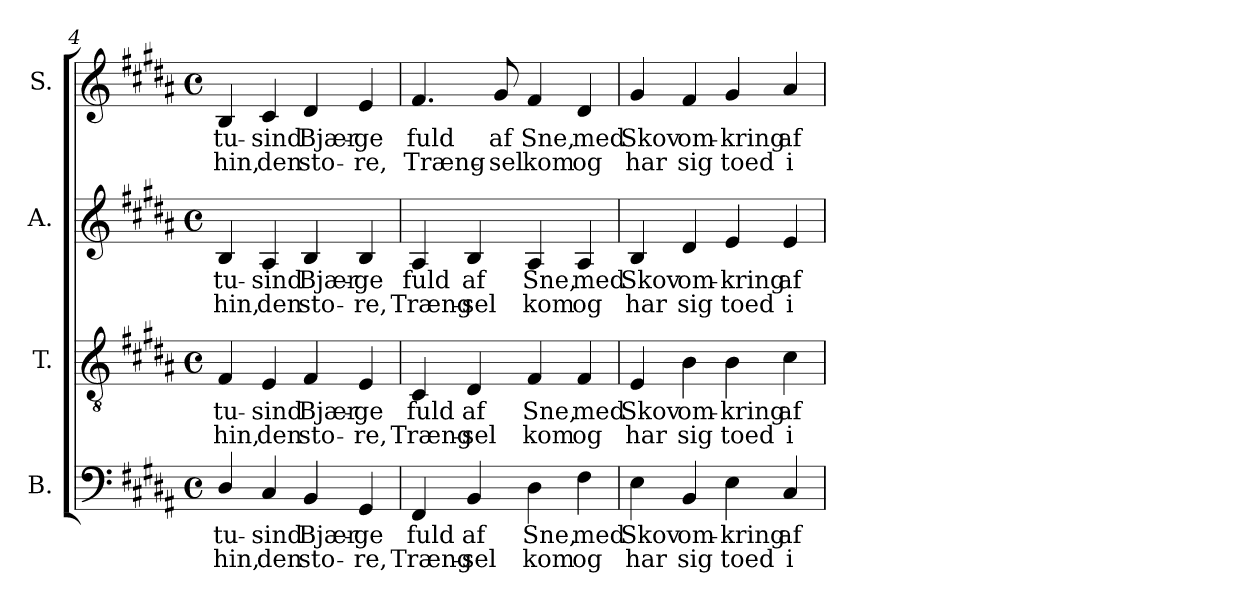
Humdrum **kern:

**kern	**text	**text	**kern	**text	**text	**kern	**text	**text	**kern	**text	**text
*part4	*part4	*part4	*part3	*part3	*part3	*part2	*part2	*part2	*part1	*part1	*part1
*staff4	*staff4	*staff4	*staff3	*staff3	*staff3	*staff2	*staff2	*staff2	*staff1	*staff1	*staff1
*I"B.	*	*	*I"T.	*	*	*I"A.	*	*	*I"S.	*	*
*I'B.	*	*	*I'T.	*	*	*I'A.	*	*	*I'S.	*	*
*clefF4	*	*	*clefGv2	*	*	*clefG2	*	*	*clefG2	*	*
*	*	*	*ITrd7c12	*	*	*	*	*	*	*	*
*k[f#c#g#d#a#]	*	*	*k[f#c#g#d#a#]	*	*	*k[f#c#g#d#a#]	*	*	*k[f#c#g#d#a#]	*	*
*B:	*	*	*B:	*	*	*B:	*	*	*B:	*	*
*M4/4	*	*	*M4/4	*	*	*M4/4	*	*	*M4/4	*	*
*met(c)	*	*	*met(c)	*	*	*met(c)	*	*	*met(c)	*	*
=4	=4	=4	=4	=4	=4	=4	=4	=4	=4	=4	=4
!	!LO:LY:b:color=#000000	!LO:LY:b:color=#000000	!	!	!	!	!	!	!	!	!
!	!	!	!	!LO:LY:b:color=#000000	!LO:LY:b:color=#000000	!	!	!	!	!	!
!	!	!	!	!	!	!	!LO:LY:b:color=#000000	!LO:LY:b:color=#000000	!	!	!
!	!	!	!	!	!	!	!	!	!	!LO:LY:b:color=#000000	!LO:LY:b:color=#000000
4D#i/	tu-	hin,	4FF#i/	tu-	hin,	4Bi/	tu-	hin,	4Bi/	tu-	hin,
!	!LO:LY:b:color=#000000	!LO:LY:b:color=#000000	!	!	!	!	!	!	!	!	!
!	!	!	!	!LO:LY:b:color=#000000	!LO:LY:b:color=#000000	!	!	!	!	!	!
!	!	!	!	!	!	!	!LO:LY:b:color=#000000	!LO:LY:b:color=#000000	!	!	!
!	!	!	!	!	!	!	!	!	!	!LO:LY:b:color=#000000	!LO:LY:b:color=#000000
4C#i/	-sind	den	4EEi/	-sind	den	4A#i/	-sind	den	4c#i/	-sind	den
!	!LO:LY:b:color=#000000	!LO:LY:b:color=#000000	!	!	!	!	!	!	!	!	!
!	!	!	!	!LO:LY:b:color=#000000	!LO:LY:b:color=#000000	!	!	!	!	!	!
!	!	!	!	!	!	!	!LO:LY:b:color=#000000	!LO:LY:b:color=#000000	!	!	!
!	!	!	!	!	!	!	!	!	!	!LO:LY:b:color=#000000	!LO:LY:b:color=#000000
4BBi/	Bjær-	sto-	4FF#i/	Bjær-	sto-	4Bi/	Bjær-	sto-	4d#i/	Bjær-	sto-
!	!LO:LY:b:color=#000000	!LO:LY:b:color=#000000	!	!	!	!	!	!	!	!	!
!	!	!	!	!LO:LY:b:color=#000000	!LO:LY:b:color=#000000	!	!	!	!	!	!
!	!	!	!	!	!	!	!LO:LY:b:color=#000000	!LO:LY:b:color=#000000	!	!	!
!	!	!	!	!	!	!	!	!	!	!LO:LY:b:color=#000000	!LO:LY:b:color=#000000
4GG#i/	-ge	-re,	4EEi/	-ge	-re,	4Bi/	-ge	-re,	4ei/	-ge	-re,
=5	=5	=5	=5	=5	=5	=5	=5	=5	=5	=5	=5
!	!LO:LY:b:color=#000000	!LO:LY:b:color=#000000	!	!	!	!	!	!	!	!	!
!	!	!	!	!LO:LY:b:color=#000000	!LO:LY:b:color=#000000	!	!	!	!	!	!
!	!	!	!	!	!	!	!LO:LY:b:color=#000000	!LO:LY:b:color=#000000	!	!	!
!	!	!	!	!	!	!	!	!	!	!LO:LY:b:color=#000000	!LO:LY:b:color=#000000
4FF#i/	fuld	Træng-	4CC#i/	fuld	Træng-	4A#i/	fuld	Træng-	4.f#i/	fuld	Træng-
!	!LO:LY:b:color=#000000	!LO:LY:b:color=#000000	!	!	!	!	!	!	!	!	!
!	!	!	!	!LO:LY:b:color=#000000	!LO:LY:b:color=#000000	!	!	!	!	!	!
!	!	!	!	!	!	!	!LO:LY:b:color=#000000	!LO:LY:b:color=#000000	!	!	!
4BBi/	af	-sel	4DD#i/	af	-sel	4Bi/	af	-sel	.	.	.
!	!	!	!	!	!	!	!	!	!	!LO:LY:b:color=#000000	!LO:LY:b:color=#000000
.	.	.	.	.	.	.	.	.	8g#i/	af	-sel
!	!LO:LY:b:color=#000000	!LO:LY:b:color=#000000	!	!	!	!	!	!	!	!	!
!	!	!	!	!LO:LY:b:color=#000000	!LO:LY:b:color=#000000	!	!	!	!	!	!
!	!	!	!	!	!	!	!LO:LY:b:color=#000000	!LO:LY:b:color=#000000	!	!	!
!	!	!	!	!	!	!	!	!	!	!LO:LY:b:color=#000000	!LO:LY:b:color=#000000
4D#i\	Sne,	kom	4FF#i/	Sne,	kom	4A#i/	Sne,	kom	4f#i/	Sne,	kom
!	!LO:LY:b:color=#000000	!LO:LY:b:color=#000000	!	!	!	!	!	!	!	!	!
!	!	!	!	!LO:LY:b:color=#000000	!LO:LY:b:color=#000000	!	!	!	!	!	!
!	!	!	!	!	!	!	!LO:LY:b:color=#000000	!LO:LY:b:color=#000000	!	!	!
!	!	!	!	!	!	!	!	!	!	!LO:LY:b:color=#000000	!LO:LY:b:color=#000000
4F#i\	med	og	4FF#i/	med	og	4A#i/	med	og	4d#i/	med	og
!!LO:LB:g=z
=6	=6	=6	=6	=6	=6	=6	=6	=6	=6	=6	=6
!	!LO:LY:b:color=#000000	!LO:LY:b:color=#000000	!	!	!	!	!	!	!	!	!
!	!	!	!	!LO:LY:b:color=#000000	!LO:LY:b:color=#000000	!	!	!	!	!	!
!	!	!	!	!	!	!	!LO:LY:b:color=#000000	!LO:LY:b:color=#000000	!	!	!
!	!	!	!	!	!	!	!	!	!	!LO:LY:b:color=#000000	!LO:LY:b:color=#000000
4Ei\	Skov	har	4EEi/	Skov	har	4Bi/	Skov	har	4g#i/	Skov	har
!	!LO:LY:b:color=#000000	!LO:LY:b:color=#000000	!	!	!	!	!	!	!	!	!
!	!	!	!	!LO:LY:b:color=#000000	!LO:LY:b:color=#000000	!	!	!	!	!	!
!	!	!	!	!	!	!	!LO:LY:b:color=#000000	!LO:LY:b:color=#000000	!	!	!
!	!	!	!	!	!	!	!	!	!	!LO:LY:b:color=#000000	!LO:LY:b:color=#000000
4BBi/	om-	sig	4BBi\	om-	sig	4d#i/	om-	sig	4f#i/	om-	sig
!	!LO:LY:b:color=#000000	!LO:LY:b:color=#000000	!	!	!	!	!	!	!	!	!
!	!	!	!	!LO:LY:b:color=#000000	!LO:LY:b:color=#000000	!	!	!	!	!	!
!	!	!	!	!	!	!	!LO:LY:b:color=#000000	!LO:LY:b:color=#000000	!	!	!
!	!	!	!	!	!	!	!	!	!	!LO:LY:b:color=#000000	!LO:LY:b:color=#000000
4Ei\	-kring	toed	4BBi\	-kring	toed	4ei/	-kring	toed	4g#i/	-kring	toed
!	!LO:LY:b:color=#000000	!LO:LY:b:color=#000000	!	!	!	!	!	!	!	!	!
!	!	!	!	!LO:LY:b:color=#000000	!LO:LY:b:color=#000000	!	!	!	!	!	!
!	!	!	!	!	!	!	!LO:LY:b:color=#000000	!LO:LY:b:color=#000000	!	!	!
!	!	!	!	!	!	!	!	!	!	!LO:LY:b:color=#000000	!LO:LY:b:color=#000000
4C#i/	af	i	4C#i\	af	i	4ei/	af	i	4a#i/	af	i
=	=	=	=	=	=	=	=	=	=	=	=
*-	*-	*-	*-	*-	*-	*-	*-	*-	*-	*-	*-
